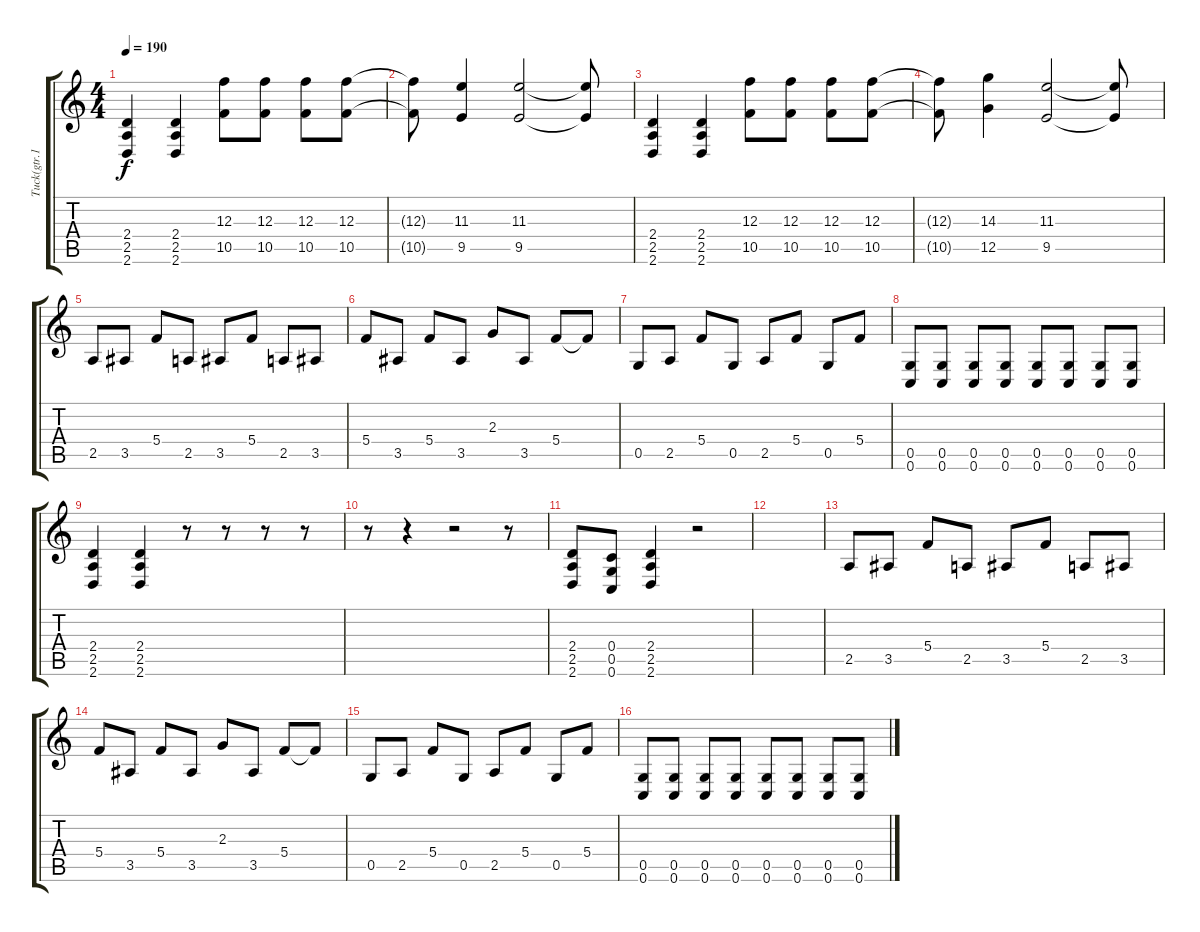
\track ("Tuck(gtr.1)" "Tuck(gtr.1") {instrument distortionguitar}
\staff {score tabs}
\tuning (D4 A3 F3 C3 G2 C2) {hide}
\ts (4 4)
\tempo 190
\clef g2
\ks c
(2.4 2.5 2.6).4{dy f volume 13} (2.4 2.5 2.6).4 (12.3 10.5).8 (12.3 10.5).8 (12.3 10.5).8 (12.3 10.5).8 |
(12.3{t} 10.5{t}).8 (11.3 9.5).4 (11.3 9.5).2 (11.3{t} 9.5{t}).8 |
(2.4 2.5 2.6).4 (2.4 2.5 2.6).4 (12.3 10.5).8 (12.3 10.5).8 (12.3 10.5).8 (12.3 10.5).8 |
(12.3{t} 10.5{t}).8 (14.3 12.5).4 (11.3 9.5).2 (11.3{t} 9.5{t}).8 |
2.5.8 3.5.8 5.4.8 2.5.8 3.5.8 5.4.8 2.5.8 3.5.8 |
5.4.8 3.5.8 5.4.8 3.5.8 2.3.8 3.5.8 5.4.8 5.4{t}.8 |
0.5.8 2.5.8 5.4.8 0.5.8 2.5.8 5.4.8 0.5.8 5.4.8 |
(0.5 0.6).8 (0.5 0.6).8 (0.5 0.6).8 (0.5 0.6).8 (0.5 0.6).8 (0.5 0.6).8 (0.5 0.6).8 (0.5 0.6).8 |
(2.4 2.5 2.6).4 (2.4 2.5 2.6).4 r.8 r.8 r.8 r.8 |
r.8 r.4 r.2 r.8 |
(2.4 2.5 2.6).8 (0.4 0.5 0.6).8 (2.4 2.5 2.6).4 r.2 |
|
2.5.8 3.5.8 5.4.8 2.5.8 3.5.8 5.4.8 2.5.8 3.5.8 |
5.4.8 3.5.8 5.4.8 3.5.8 2.3.8 3.5.8 5.4.8 5.4{t}.8 |
0.5.8 2.5.8 5.4.8 0.5.8 2.5.8 5.4.8 0.5.8 5.4.8 |
(0.5 0.6).8 (0.5 0.6).8 (0.5 0.6).8 (0.5 0.6).8 (0.5 0.6).8 (0.5 0.6).8 (0.5 0.6).8 (0.5 0.6).8
